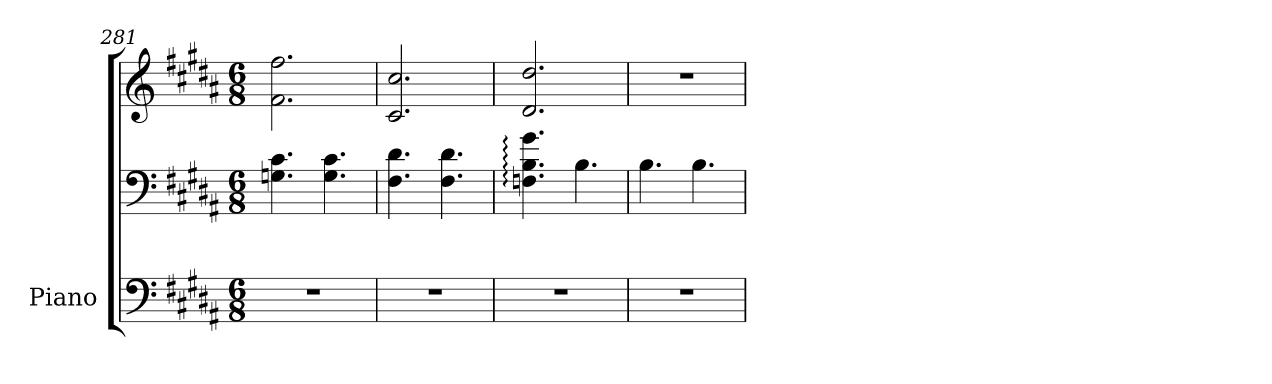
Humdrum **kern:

**kern	**kern	**kern
*part1	*part1	*part1
*staff3	*staff2	*staff1
*I"Piano	*	*
*I'Pno.	*	*
*clefF4	*clefF4	*clefG2
*k[f#c#g#d#a#]	*k[f#c#g#d#a#]	*k[f#c#g#d#a#]
*M6/8	*M6/8	*M6/8
=281	=281	=281
2.r	4.Gn\ 4.c#\	2.f#\ 2.ff#\
.	4.G\ 4.c#\	.
=282	=282	=282
2.r	4.F#\ 4.d#\	2.c#/ 2.cc#/
.	4.F#\ 4.d#\	.
=283	=283	=283
2.r	4.Fn\: 4.B\: 4.g#\:	2.d#/ 2.dd#/
.	4.B\	.
=284	=284	=284
2.r	4.B\	2.r
.	4.B\	.
=	=	=
*-	*-	*-
